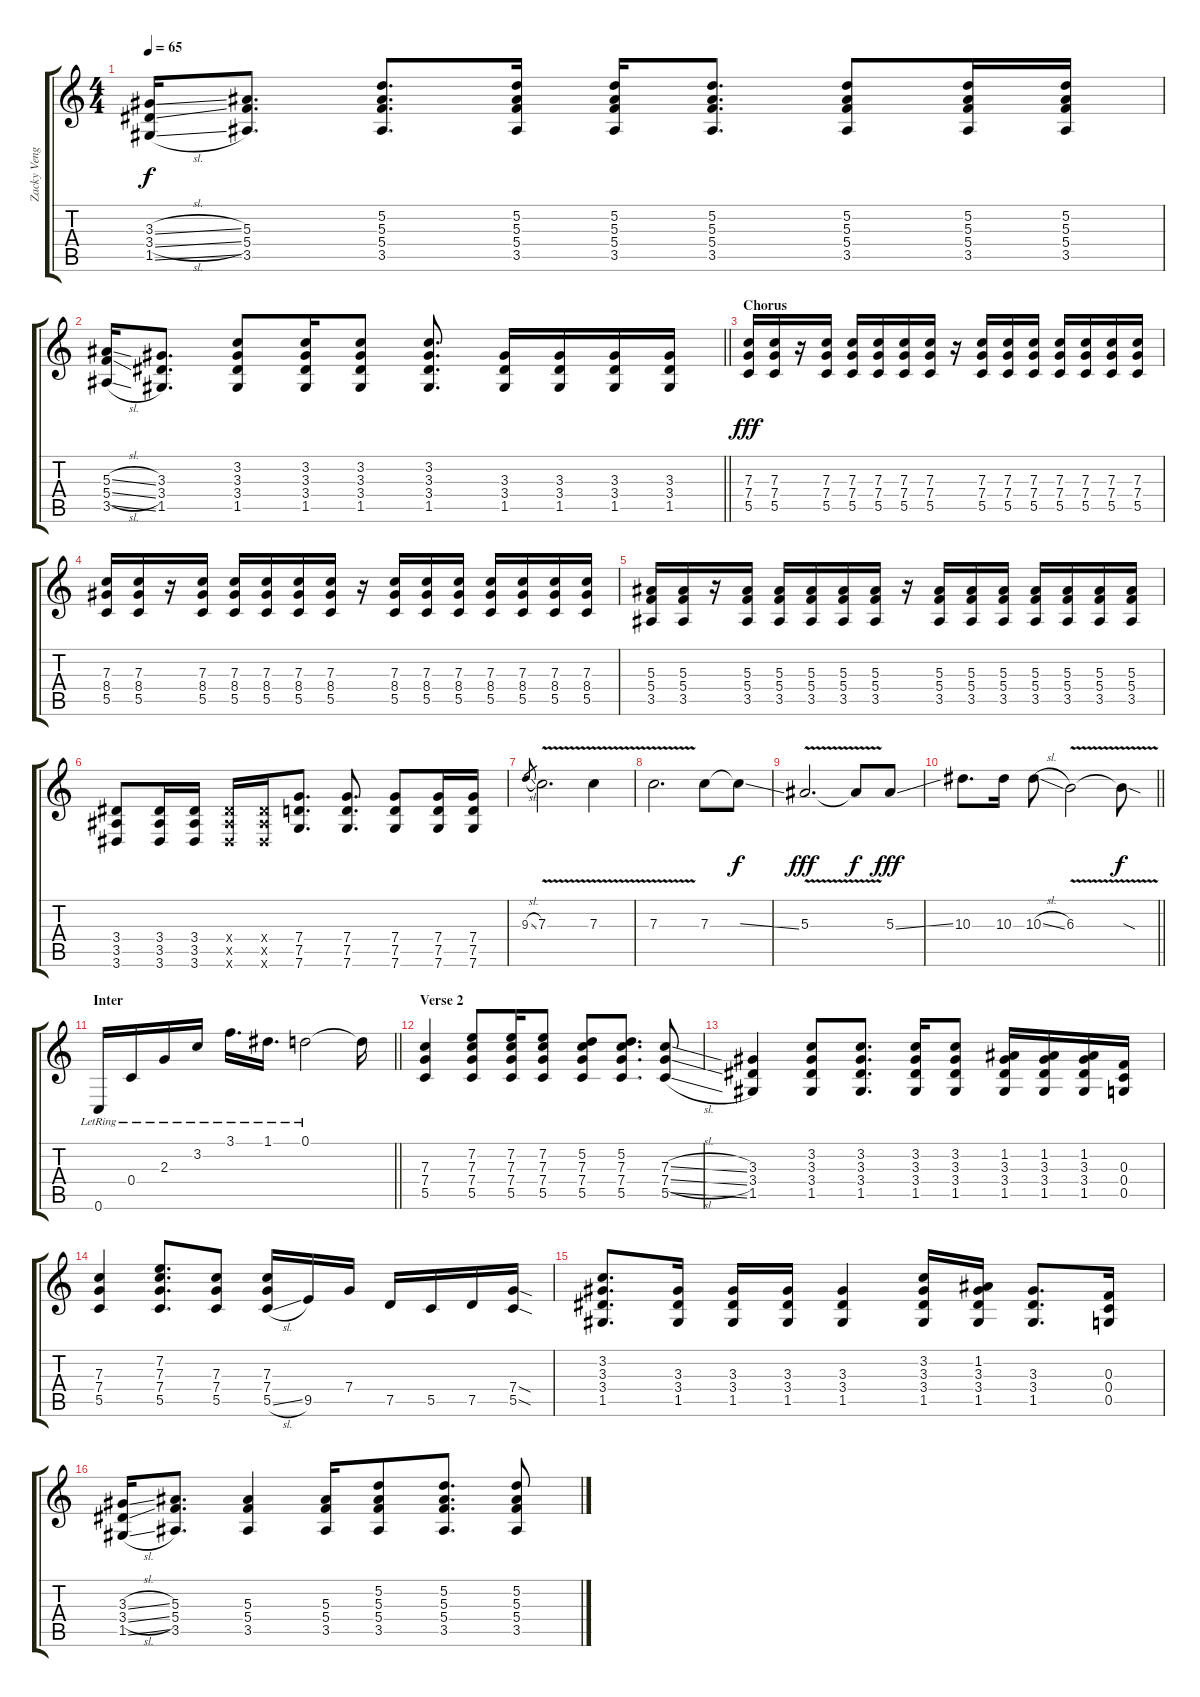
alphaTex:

\track ("Zacky Vengeance [Guitar]" "Zacky Veng") {instrument electricguitarclean}
\staff {score tabs}
\tuning (D4 A3 F3 C3 G2 C2) {hide}
\ts (4 4)
\tempo 65
\clef g2
\ks c
(3.3{sl} 3.4{sl} 1.5{sl}).16{dy f} (5.3 5.4 3.5).8{d} (5.2 5.3 5.4 3.5).8{d} (5.2 5.3 5.4 3.5).16 (5.2 5.3 5.4 3.5).16 (5.2 5.3 5.4 3.5).8{d} (5.2 5.3 5.4 3.5).8 (5.2 5.3 5.4 3.5).16 (5.2 5.3 5.4 3.5).16 |
\barLineRight lightlight
(5.3{sl} 5.4{sl} 3.5{sl}).16 (3.3 3.4 1.5).8{d} (3.2 3.3 3.4 1.5).8 (3.2 3.3 3.4 1.5).16 (3.2 3.3 3.4 1.5).8 (3.2 3.3 3.4 1.5).8{d} (3.3 3.4 1.5).16 (3.3 3.4 1.5).16 (3.3 3.4 1.5).16 (3.3 3.4 1.5).16 |
\section ("" "Chorus")
(7.3 7.4 5.5).16{dy fff instrument overdrivenguitar} (7.3 7.4 5.5).16 r.16 (7.3 7.4 5.5).16 (7.3 7.4 5.5).16 (7.3 7.4 5.5).16 (7.3 7.4 5.5).16 (7.3 7.4 5.5).16 r.16 (7.3 7.4 5.5).16 (7.3 7.4 5.5).16 (7.3 7.4 5.5).16 (7.3 7.4 5.5).16 (7.3 7.4 5.5).16 (7.3 7.4 5.5).16 (7.3 7.4 5.5).16 |
(7.3 8.4 5.5).16 (7.3 8.4 5.5).16 r.16 (7.3 8.4 5.5).16 (7.3 8.4 5.5).16 (7.3 8.4 5.5).16 (7.3 8.4 5.5).16 (7.3 8.4 5.5).16 r.16 (7.3 8.4 5.5).16 (7.3 8.4 5.5).16 (7.3 8.4 5.5).16 (7.3 8.4 5.5).16 (7.3 8.4 5.5).16 (7.3 8.4 5.5).16 (7.3 8.4 5.5).16 |
(5.3 5.4 3.5).16 (5.3 5.4 3.5).16 r.16 (5.3 5.4 3.5).16 (5.3 5.4 3.5).16 (5.3 5.4 3.5).16 (5.3 5.4 3.5).16 (5.3 5.4 3.5).16 r.16 (5.3 5.4 3.5).16 (5.3 5.4 3.5).16 (5.3 5.4 3.5).16 (5.3 5.4 3.5).16 (5.3 5.4 3.5).16 (5.3 5.4 3.5).16 (5.3 5.4 3.5).16 |
(3.4 3.5 3.6).8 (3.4 3.5 3.6).16 (3.4 3.5 3.6).16 (3.4{x} 3.5{x} 3.6{x}).16 (3.4{x} 3.5{x} 3.6{x}).16 (7.4 7.5 7.6).8{d} (7.4 7.5 7.6).8{d} (7.4 7.5 7.6).8 (7.4 7.5 7.6).16 (7.4 7.5 7.6).16 |
9.3{sl}.8{gr} 7.3{v}.2{d instrument distortionguitar} 7.3{v}.4 |
7.3{v}.2{d} 7.3.8 7.3{ss t}.8{dy f} |
5.3{v}.2{d dy fff} 5.3{t}.8{dy f} 5.3{ss}.8{dy fff} |
\barLineRight lightlight
10.3.8{d} 10.3.16 10.3{sl}.8 6.3{v}.2 6.3{sod t}.8{dy f} |
\section ("" "Inter")
\barLineRight lightlight
0.6{lr}.16{volume 13 instrument electricguitarclean} 0.4{lr}.16 2.3{lr}.16 3.2{lr}.16 3.1{lr}.16{d} 1.1{lr}.16{d} 0.1{lr}.2 0.1{t}.16 |
\section ("" "Verse 2")
(7.3 7.4 5.5).4{volume 12 instrument overdrivenguitar} (7.2 7.3 7.4 5.5).8 (7.2 7.3 7.4 5.5).16 (7.2 7.3 7.4 5.5).8 (5.2 7.3 7.4 5.5).8 (5.2 7.3 7.4 5.5).8{d} (7.3{sl} 7.4{sl} 5.5{sl}).8 |
(3.3 3.4 1.5).4 (3.2 3.3 3.4 1.5).8 (3.2 3.3 3.4 1.5).8{d} (3.2 3.3 3.4 1.5).16 (3.2 3.3 3.4 1.5).8 (1.2 3.3 3.4 1.5).16 (1.2 3.3 3.4 1.5).16 (1.2 3.3 3.4 1.5).16 (0.3 0.4 0.5).16 |
(7.3 7.4 5.5).4 (7.2 7.3 7.4 5.5).8{d} (7.3 7.4 5.5).8 (7.3 7.4 5.5{sl}).16 9.5.16 7.4.16 7.5.16 5.5.16 7.5.16 (7.4{sod} 5.5{sod}).16 |
(3.2 3.3 3.4 1.5).8{d} (3.3 3.4 1.5).16 (3.3 3.4 1.5).16 (3.3 3.4 1.5).16 (3.3 3.4 1.5).4 (3.2 3.3 3.4 1.5).16 (1.2 3.3 3.4 1.5).16 (3.3 3.4 1.5).8{d} (0.3 0.4 0.5).16 |
(3.3{sl} 3.4{sl} 1.5{sl}).16 (5.3 5.4 3.5).8{d} (5.3 5.4 3.5).4 (5.3 5.4 3.5).16 (5.2 5.3 5.4 3.5).8 (5.2 5.3 5.4 3.5).8{d} (5.2 5.3 5.4 3.5).8
